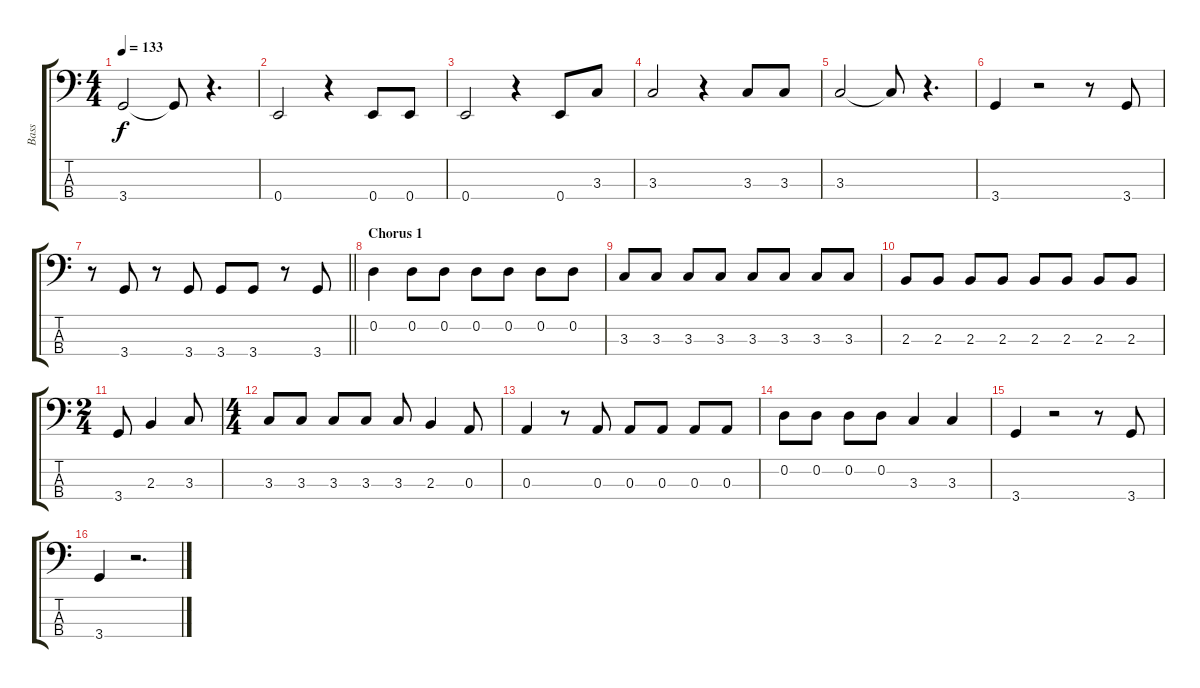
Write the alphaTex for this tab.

\track ("Bass" "Bass") {instrument electricbassfinger}
\staff {score tabs}
\tuning (G2 D2 A1 E1) {hide}
\ts (4 4)
\tempo 133
\clef f4
\ks c
3.4.2{dy f} 3.4{t}.8 r.4{d} |
0.4.2 r.4 0.4.8 0.4.8 |
0.4.2 r.4 0.4.8 3.3.8 |
3.3.2 r.4 3.3.8 3.3.8 |
3.3.2 3.3{t}.8 r.4{d} |
3.4.4 r.2 r.8 3.4.8 |
\barLineRight lightlight
r.8 3.4.8 r.8 3.4.8 3.4.8 3.4.8 r.8 3.4.8 |
\section ("" "Chorus 1")
0.2.4 0.2.8 0.2.8 0.2.8 0.2.8 0.2.8 0.2.8 |
3.3.8 3.3.8 3.3.8 3.3.8 3.3.8 3.3.8 3.3.8 3.3.8 |
2.3.8 2.3.8 2.3.8 2.3.8 2.3.8 2.3.8 2.3.8 2.3.8 |
\ts (2 4)
3.4.8 2.3.4 3.3.8 |
\ts (4 4)
3.3.8 3.3.8 3.3.8 3.3.8 3.3.8 2.3.4 0.3.8 |
0.3.4 r.8 0.3.8 0.3.8 0.3.8 0.3.8 0.3.8 |
0.2.8 0.2.8 0.2.8 0.2.8 3.3.4 3.3.4 |
3.4.4 r.2 r.8 3.4.8 |
3.4.4 r.2{d}
